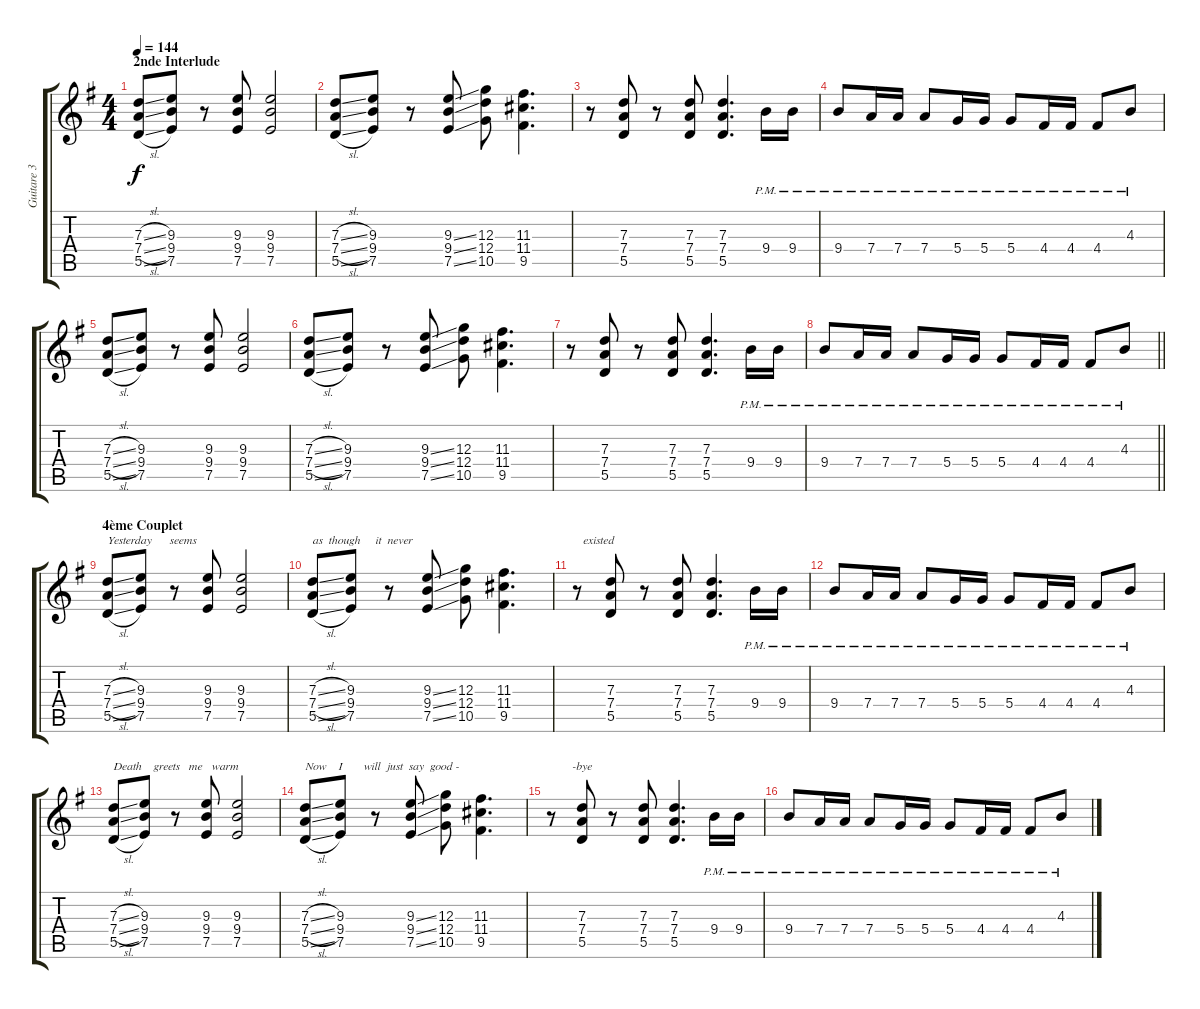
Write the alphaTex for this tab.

\track ("Guitare 3 " "Guitare 3 ") {instrument distortionguitar}
\staff {score tabs}
\tuning (E4 B3 G3 D3 A2 E2) {hide}
\ts (4 4)
\section ("" "2nde Interlude")
\tempo 144
\clef g2
\ks g
(7.3{sl} 7.4{sl} 5.5{sl}).8{dy f} (9.3 9.4 7.5).8 r.8 (9.3 9.4 7.5).8 (9.3 9.4 7.5).2 |
(7.3{sl} 7.4{sl} 5.5{sl}).8 (9.3 9.4 7.5).8 r.8 (9.3{ss} 9.4{ss} 7.5{ss}).8 (12.3 12.4 10.5).8 (11.3 11.4 9.5).4{d} |
r.8 (7.3 7.4 5.5).8 r.8 (7.3 7.4 5.5).8 (7.3 7.4 5.5).4{d} 9.4{pm}.16 9.4{pm}.16 |
9.4{pm}.8 7.4{pm}.16 7.4{pm}.16 7.4{pm}.8 5.4{pm}.16 5.4{pm}.16 5.4{pm}.8 4.4{pm}.16 4.4{pm}.16 4.4{pm}.8 4.3{pm}.8 |
(7.3{sl} 7.4{sl} 5.5{sl}).8 (9.3 9.4 7.5).8 r.8 (9.3 9.4 7.5).8 (9.3 9.4 7.5).2 |
(7.3{sl} 7.4{sl} 5.5{sl}).8 (9.3 9.4 7.5).8 r.8 (9.3{ss} 9.4{ss} 7.5{ss}).8 (12.3 12.4 10.5).8 (11.3 11.4 9.5).4{d} |
r.8 (7.3 7.4 5.5).8 r.8 (7.3 7.4 5.5).8 (7.3 7.4 5.5).4{d} 9.4{pm}.16 9.4{pm}.16 |
\barLineRight lightlight
9.4{pm}.8 7.4{pm}.16 7.4{pm}.16 7.4{pm}.8 5.4{pm}.16 5.4{pm}.16 5.4{pm}.8 4.4{pm}.16 4.4{pm}.16 4.4{pm}.8 4.3{pm}.8 |
\section ("" "4ème Couplet")
(7.3{sl} 7.4{sl} 5.5{sl}).8{txt "Yesterday      seems"} (9.3 9.4 7.5).8 r.8 (9.3 9.4 7.5).8 (9.3 9.4 7.5).2 |
(7.3{sl} 7.4{sl} 5.5{sl}).8{txt "as  though     it  never"} (9.3 9.4 7.5).8 r.8 (9.3{ss} 9.4{ss} 7.5{ss}).8 (12.3 12.4 10.5).8 (11.3 11.4 9.5).4{d} |
r.8{txt "  existed"} (7.3 7.4 5.5).8 r.8 (7.3 7.4 5.5).8 (7.3 7.4 5.5).4{d} 9.4{pm}.16 9.4{pm}.16 |
9.4{pm}.8 7.4{pm}.16 7.4{pm}.16 7.4{pm}.8 5.4{pm}.16 5.4{pm}.16 5.4{pm}.8 4.4{pm}.16 4.4{pm}.16 4.4{pm}.8 4.3{pm}.8 |
(7.3{sl} 7.4{sl} 5.5{sl}).8{txt "Death    greets   me   warm"} (9.3 9.4 7.5).8 r.8 (9.3 9.4 7.5).8 (9.3 9.4 7.5).2 |
(7.3{sl} 7.4{sl} 5.5{sl}).8{txt "Now    I       will  just  say  good -"} (9.3 9.4 7.5).8 r.8 (9.3{ss} 9.4{ss} 7.5{ss}).8 (12.3 12.4 10.5).8 (11.3 11.4 9.5).4{d} |
r.8{txt "       -bye"} (7.3 7.4 5.5).8 r.8 (7.3 7.4 5.5).8 (7.3 7.4 5.5).4{d} 9.4{pm}.16 9.4{pm}.16 |
9.4{pm}.8 7.4{pm}.16 7.4{pm}.16 7.4{pm}.8 5.4{pm}.16 5.4{pm}.16 5.4{pm}.8 4.4{pm}.16 4.4{pm}.16 4.4{pm}.8 4.3{pm}.8
